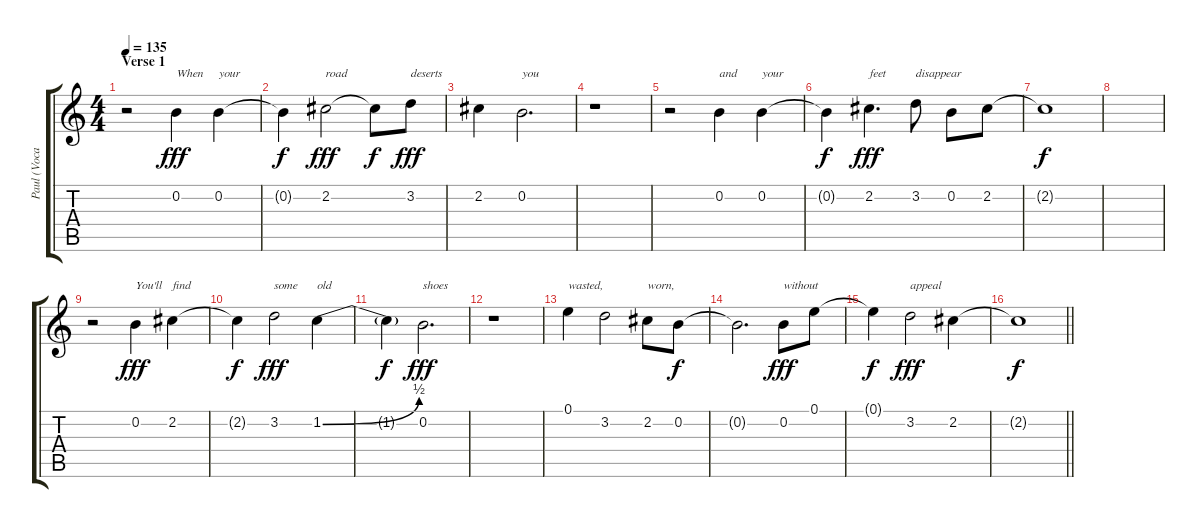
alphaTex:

\track ("Paul (Vocals)" "Paul (Voca") {instrument electricguitarjazz}
\staff {score tabs}
\tuning (E4 B3 G3 D3 A2 E2) {hide}
\ts (4 4)
\section ("" "Verse 1")
\tempo 135
\clef g2
\ks c
r.2{dy fff} 0.2.4{txt "When"} 0.2.4{txt "your"} |
0.2{t}.4{dy f} 2.2.2{txt "road" dy fff} 2.2{t}.8{dy f} 3.2.8{txt "deserts" dy fff} |
2.2.4 0.2.2{d txt "you"} |
r.1 |
r.2 0.2.4{txt "and"} 0.2.4{txt "your"} |
0.2{t}.4{dy f} 2.2.4{d txt "feet" dy fff} 3.2.8{txt "disappear"} 0.2.8 2.2.8 |
2.2{t}.1{dy f} |
|
r.2 0.2.4{txt "You'll" dy fff} 2.2.4{txt "find"} |
2.2{t}.4{dy f} 3.2.2{txt "some" dy fff} 1.2{be (bend 0 0 60 2)}.4{txt "old"} |
1.2{t}.4{dy f} 0.2.2{d txt "shoes" dy fff} |
r.1 |
0.1.4{txt "wasted,"} 3.2.2 2.2.8{txt "worn,"} 0.2.8{dy f} |
0.2{t}.2{d} 0.2.8{txt "without" dy fff} 0.1.8 |
0.1{t}.4{dy f} 3.2.2{txt "appeal" dy fff} 2.2.4 |
\barLineRight lightlight
2.2{t}.1{dy f}
